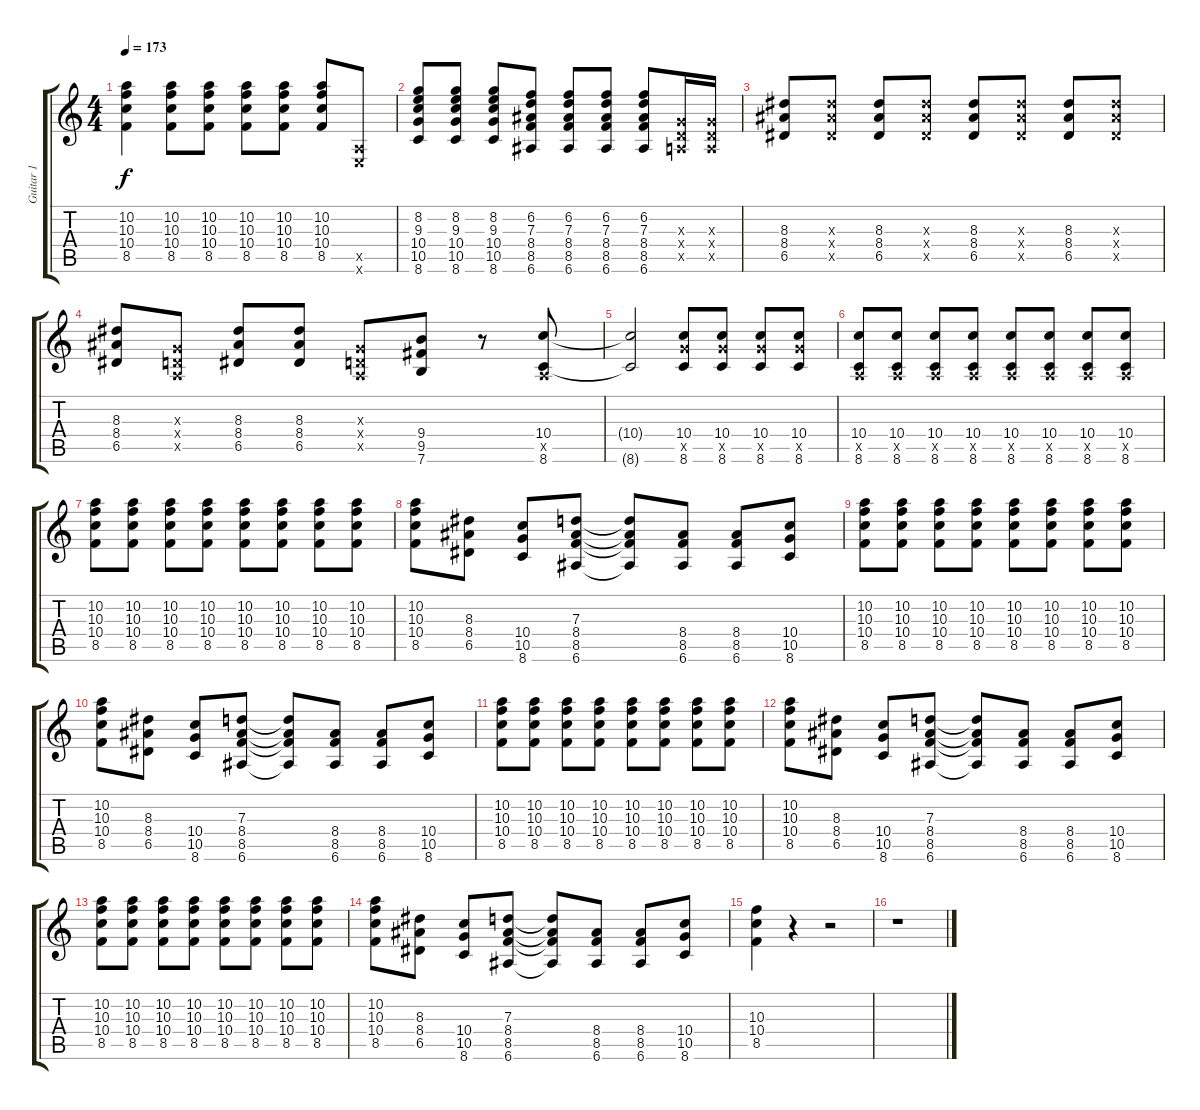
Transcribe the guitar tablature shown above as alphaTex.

\track ("Guitar 1" "Guitar 1") {instrument overdrivenguitar}
\staff {score tabs}
\tuning (E4 B3 G3 D3 A2 E2) {hide}
\ts (4 4)
\tempo 173
\clef g2
\ks c
(10.2 10.3 10.4 8.5).4{dy f} (10.2 10.3 10.4 8.5).8 (10.2 10.3 10.4 8.5).8 (10.2 10.3 10.4 8.5).8 (10.2 10.3 10.4 8.5).8 (10.2 10.3 10.4 8.5).8 (0.5{x} 0.6{x}).8 |
(8.2 9.3 10.4 10.5 8.6).8 (8.2 9.3 10.4 10.5 8.6).8 (8.2 9.3 10.4 10.5 8.6).8 (6.2 7.3 8.4 8.5 6.6).8 (6.2 7.3 8.4 8.5 6.6).8 (6.2 7.3 8.4 8.5 6.6).8 (6.2 7.3 8.4 8.5 6.6).8 (0.3{x} 0.4{x} 0.5{x}).16 (0.3{x} 0.4{x} 0.5{x}).16 |
(8.3 8.4 6.5).8 (8.3{x} 8.4{x} 6.5{x}).8 (8.3 8.4 6.5).8 (8.3{x} 8.4{x} 6.5{x}).8 (8.3 8.4 6.5).8 (8.3{x} 8.4{x} 6.5{x}).8 (8.3 8.4 6.5).8 (8.3{x} 8.4{x} 6.5{x}).8 |
(8.3 8.4 6.5).8 (0.3{x} 0.4{x} 0.5{x}).8 (8.3 8.4 6.5).8 (8.3 8.4 6.5).8 (0.3{x} 0.4{x} 0.5{x}).8 (9.4 9.5 7.6).8 r.8 (10.4 0.5{x} 8.6).8 |
(10.4{t} 8.6{t}).2 (10.4 10.5{x} 8.6).8 (10.4 10.5{x} 8.6).8 (10.4 10.5{x} 8.6).8 (10.4 10.5{x} 8.6).8 |
(10.4 0.5{x} 8.6).8 (10.4 0.5{x} 8.6).8 (10.4 0.5{x} 8.6).8 (10.4 0.5{x} 8.6).8 (10.4 0.5{x} 8.6).8 (10.4 0.5{x} 8.6).8 (10.4 0.5{x} 8.6).8 (10.4 0.5{x} 8.6).8 |
(10.2 10.3 10.4 8.5).8 (10.2 10.3 10.4 8.5).8 (10.2 10.3 10.4 8.5).8 (10.2 10.3 10.4 8.5).8 (10.2 10.3 10.4 8.5).8 (10.2 10.3 10.4 8.5).8 (10.2 10.3 10.4 8.5).8 (10.2 10.3 10.4 8.5).8 |
(10.2 10.3 10.4 8.5).8 (8.3 8.4 6.5).8 (10.4 10.5 8.6).8 (7.3 8.4 8.5 6.6).8 (7.3{t} 8.4{t} 8.5{t} 6.6{t}).8 (8.4 8.5 6.6).8 (8.4 8.5 6.6).8 (10.4 10.5 8.6).8 |
(10.2 10.3 10.4 8.5).8 (10.2 10.3 10.4 8.5).8 (10.2 10.3 10.4 8.5).8 (10.2 10.3 10.4 8.5).8 (10.2 10.3 10.4 8.5).8 (10.2 10.3 10.4 8.5).8 (10.2 10.3 10.4 8.5).8 (10.2 10.3 10.4 8.5).8 |
(10.2 10.3 10.4 8.5).8 (8.3 8.4 6.5).8 (10.4 10.5 8.6).8 (7.3 8.4 8.5 6.6).8 (7.3{t} 8.4{t} 8.5{t} 6.6{t}).8 (8.4 8.5 6.6).8 (8.4 8.5 6.6).8 (10.4 10.5 8.6).8 |
(10.2 10.3 10.4 8.5).8 (10.2 10.3 10.4 8.5).8 (10.2 10.3 10.4 8.5).8 (10.2 10.3 10.4 8.5).8 (10.2 10.3 10.4 8.5).8 (10.2 10.3 10.4 8.5).8 (10.2 10.3 10.4 8.5).8 (10.2 10.3 10.4 8.5).8 |
(10.2 10.3 10.4 8.5).8 (8.3 8.4 6.5).8 (10.4 10.5 8.6).8 (7.3 8.4 8.5 6.6).8 (7.3{t} 8.4{t} 8.5{t} 6.6{t}).8 (8.4 8.5 6.6).8 (8.4 8.5 6.6).8 (10.4 10.5 8.6).8 |
(10.2 10.3 10.4 8.5).8 (10.2 10.3 10.4 8.5).8 (10.2 10.3 10.4 8.5).8 (10.2 10.3 10.4 8.5).8 (10.2 10.3 10.4 8.5).8 (10.2 10.3 10.4 8.5).8 (10.2 10.3 10.4 8.5).8 (10.2 10.3 10.4 8.5).8 |
(10.2 10.3 10.4 8.5).8 (8.3 8.4 6.5).8 (10.4 10.5 8.6).8 (7.3 8.4 8.5 6.6).8 (7.3{t} 8.4{t} 8.5{t} 6.6{t}).8 (8.4 8.5 6.6).8 (8.4 8.5 6.6).8 (10.4 10.5 8.6).8 |
(10.3 10.4 8.5).4 r.4 r.2 |
r.1
